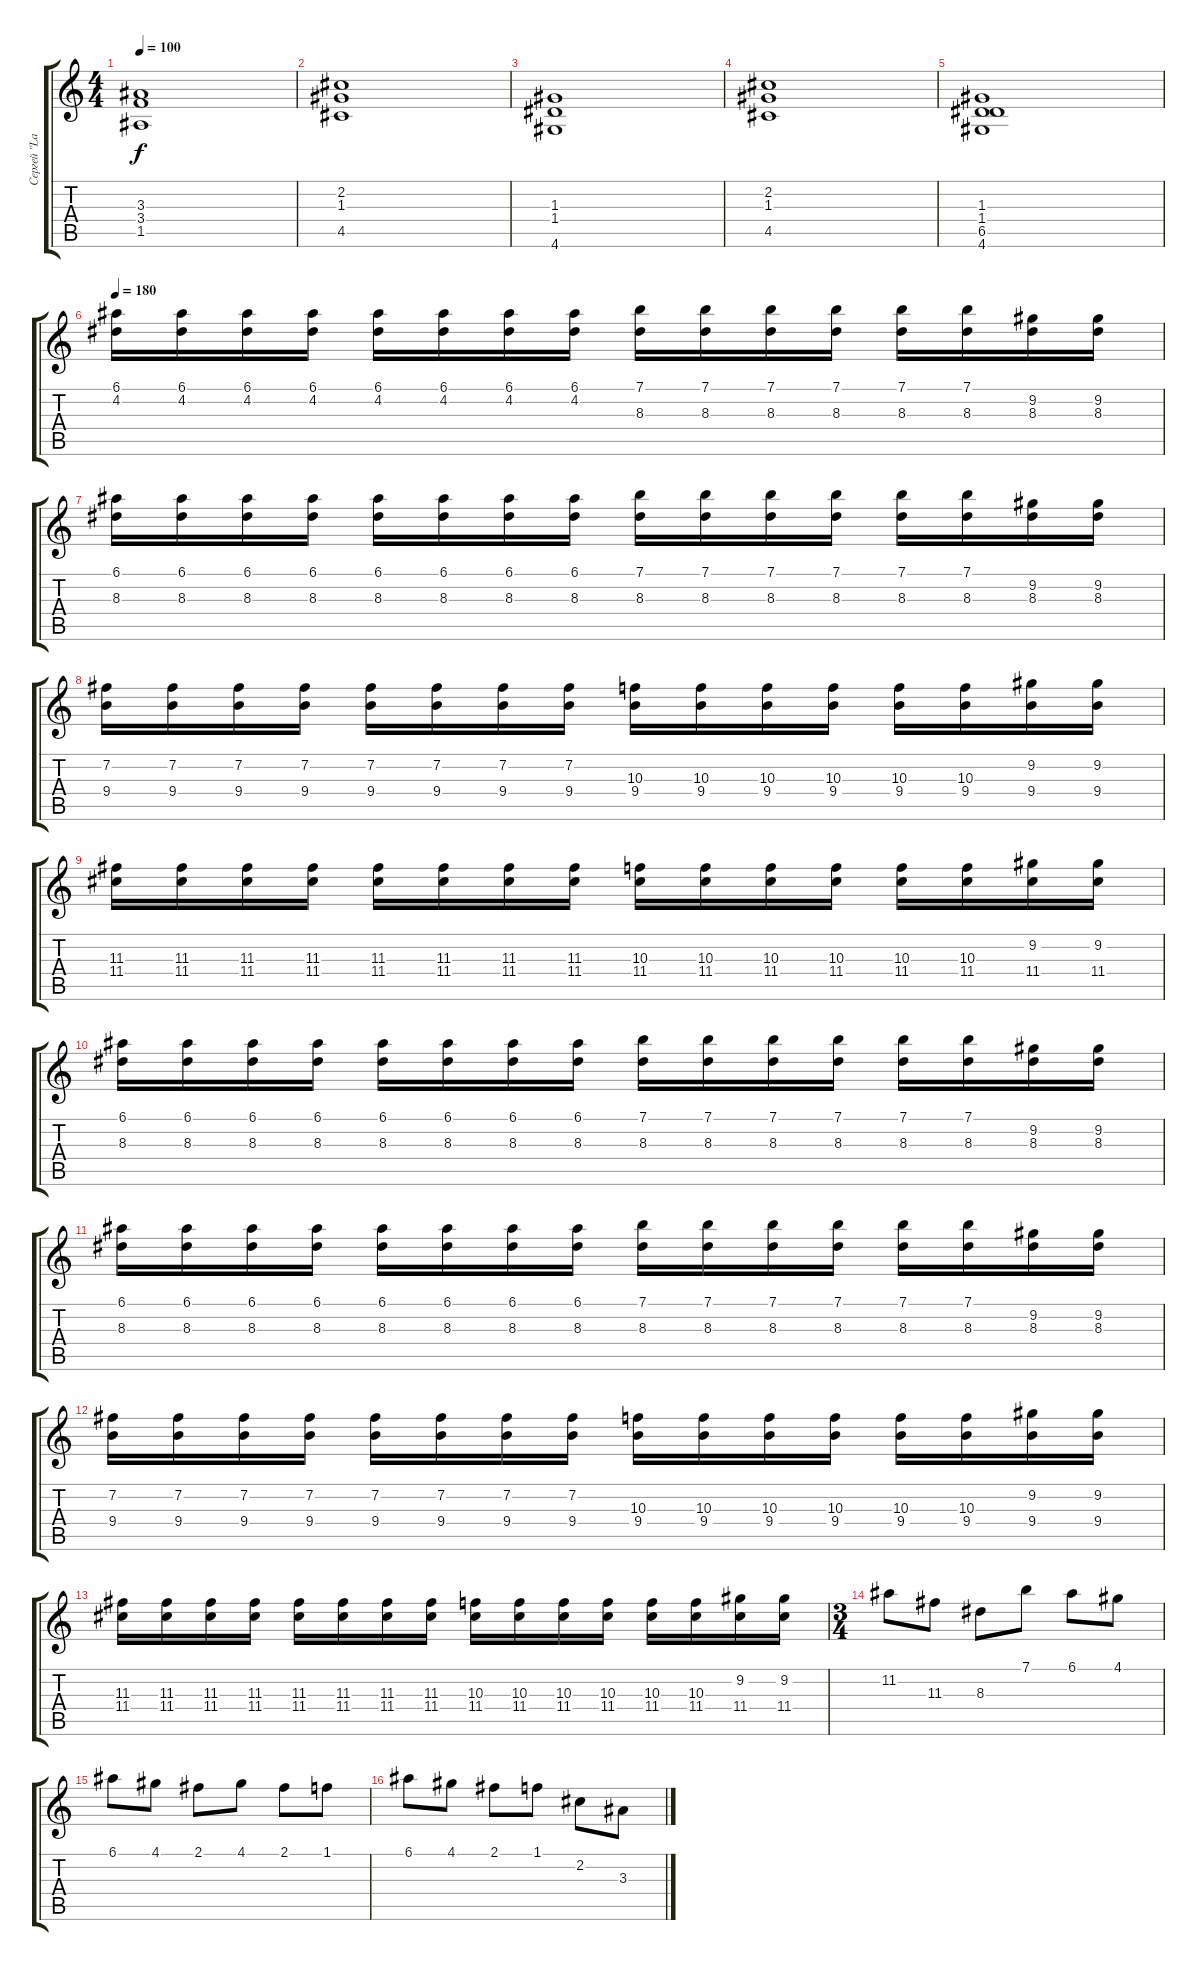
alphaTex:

\track ("Сергей \"Lazar\"" "Сергей \"La") {instrument distortionguitar}
\staff {score tabs}
\tuning (E4 B3 G3 D3 A2 E2) {hide}
\ts (4 4)
\tempo 100
\clef g2
\ks c
(3.3 3.4 1.5).1{dy f} |
(2.2 1.3 4.5).1 |
(1.3 1.4 4.6).1 |
(2.2 1.3 4.5).1 |
(1.3 1.4 6.5 4.6).1 |
\tempo 180
(6.1 4.2).16 (6.1 4.2).16 (6.1 4.2).16 (6.1 4.2).16 (6.1 4.2).16 (6.1 4.2).16 (6.1 4.2).16 (6.1 4.2).16 (7.1 8.3).16 (7.1 8.3).16 (7.1 8.3).16 (7.1 8.3).16 (7.1 8.3).16 (7.1 8.3).16 (9.2 8.3).16 (9.2 8.3).16 |
(6.1 8.3).16 (6.1 8.3).16 (6.1 8.3).16 (6.1 8.3).16 (6.1 8.3).16 (6.1 8.3).16 (6.1 8.3).16 (6.1 8.3).16 (7.1 8.3).16 (7.1 8.3).16 (7.1 8.3).16 (7.1 8.3).16 (7.1 8.3).16 (7.1 8.3).16 (9.2 8.3).16 (9.2 8.3).16 |
(7.2 9.4).16 (7.2 9.4).16 (7.2 9.4).16 (7.2 9.4).16 (7.2 9.4).16 (7.2 9.4).16 (7.2 9.4).16 (7.2 9.4).16 (10.3 9.4).16 (10.3 9.4).16 (10.3 9.4).16 (10.3 9.4).16 (10.3 9.4).16 (10.3 9.4).16 (9.2 9.4).16 (9.2 9.4).16 |
(11.3 11.4).16 (11.3 11.4).16 (11.3 11.4).16 (11.3 11.4).16 (11.3 11.4).16 (11.3 11.4).16 (11.3 11.4).16 (11.3 11.4).16 (10.3 11.4).16 (10.3 11.4).16 (10.3 11.4).16 (10.3 11.4).16 (10.3 11.4).16 (10.3 11.4).16 (9.2 11.4).16 (9.2 11.4).16 |
(6.1 8.3).16 (6.1 8.3).16 (6.1 8.3).16 (6.1 8.3).16 (6.1 8.3).16 (6.1 8.3).16 (6.1 8.3).16 (6.1 8.3).16 (7.1 8.3).16 (7.1 8.3).16 (7.1 8.3).16 (7.1 8.3).16 (7.1 8.3).16 (7.1 8.3).16 (9.2 8.3).16 (9.2 8.3).16 |
(6.1 8.3).16 (6.1 8.3).16 (6.1 8.3).16 (6.1 8.3).16 (6.1 8.3).16 (6.1 8.3).16 (6.1 8.3).16 (6.1 8.3).16 (7.1 8.3).16 (7.1 8.3).16 (7.1 8.3).16 (7.1 8.3).16 (7.1 8.3).16 (7.1 8.3).16 (9.2 8.3).16 (9.2 8.3).16 |
(7.2 9.4).16 (7.2 9.4).16 (7.2 9.4).16 (7.2 9.4).16 (7.2 9.4).16 (7.2 9.4).16 (7.2 9.4).16 (7.2 9.4).16 (10.3 9.4).16 (10.3 9.4).16 (10.3 9.4).16 (10.3 9.4).16 (10.3 9.4).16 (10.3 9.4).16 (9.2 9.4).16 (9.2 9.4).16 |
(11.3 11.4).16 (11.3 11.4).16 (11.3 11.4).16 (11.3 11.4).16 (11.3 11.4).16 (11.3 11.4).16 (11.3 11.4).16 (11.3 11.4).16 (10.3 11.4).16 (10.3 11.4).16 (10.3 11.4).16 (10.3 11.4).16 (10.3 11.4).16 (10.3 11.4).16 (9.2 11.4).16 (9.2 11.4).16 |
\ts (3 4)
11.2.8 11.3.8 8.3.8 7.1.8 6.1.8 4.1.8 |
6.1.8 4.1.8 2.1.8 4.1.8 2.1.8 1.1.8 |
6.1.8 4.1.8 2.1.8 1.1.8 2.2.8 3.3.8
